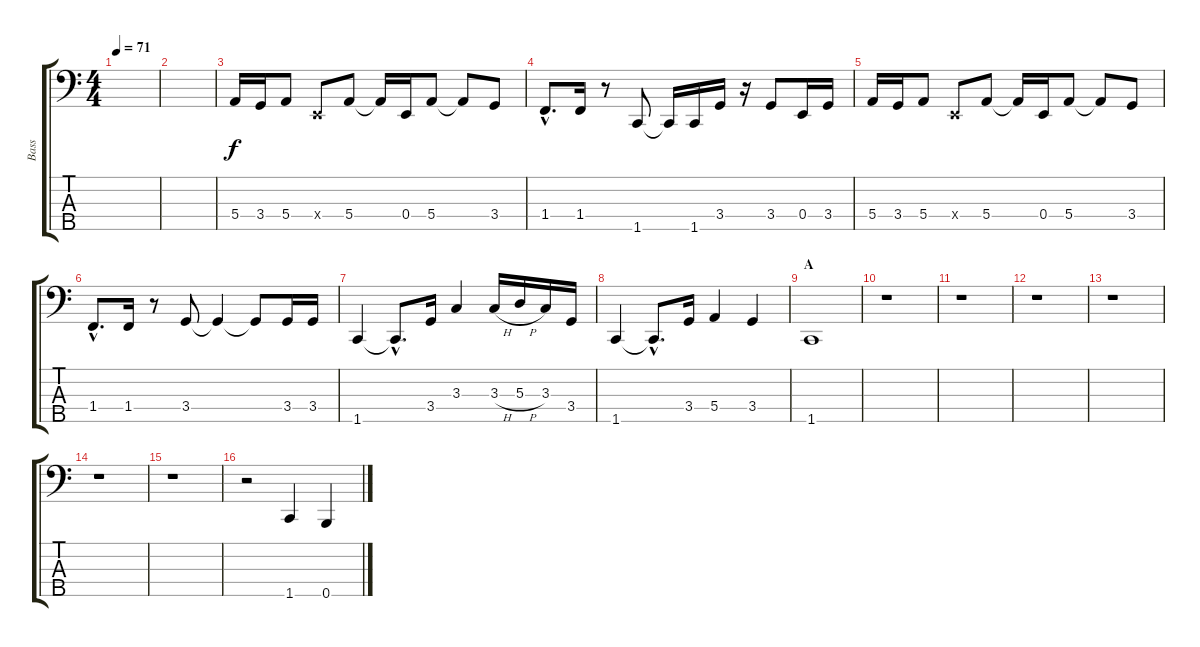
\track ("Bass" "Bass") {instrument electricbassfinger}
\staff {score tabs}
\tuning (G2 D2 A1 E1 B0) {hide}
\ts (4 4)
\tempo 71
\clef f4
\ks c
|
|
5.4.16 3.4.16 5.4.8 0.4{x}.8 5.4.8 5.4{t}.16 0.4.16 5.4.8 5.4{t}.8 3.4.8 |
1.4{hac}.8{d} 1.4.16 r.8 1.5.8 1.5{t}.16 1.5.16 3.4.16 r.16 3.4.8 0.4.16 3.4.16 |
5.4.16 3.4.16 5.4.8 0.4{x}.8 5.4.8 5.4{t}.16 0.4.16 5.4.8 5.4{t}.8 3.4.8 |
1.4{hac}.8{d} 1.4.16 r.8 3.4.8 3.4{t}.4 3.4{t}.8 3.4.16 3.4.16 |
1.5.4 1.5{hac t}.8{d} 3.4.16 3.3.4 3.3{h}.16 5.3{h}.16 3.3.16 3.4.16 |
1.5.4 1.5{hac t}.8{d} 3.4.16 5.4.4 3.4.4 |
\section ("" "A")
1.5.1 |
r.1 |
r.1 |
r.1 |
r.1 |
r.1 |
r.1 |
r.2 1.5.4 0.5.4
